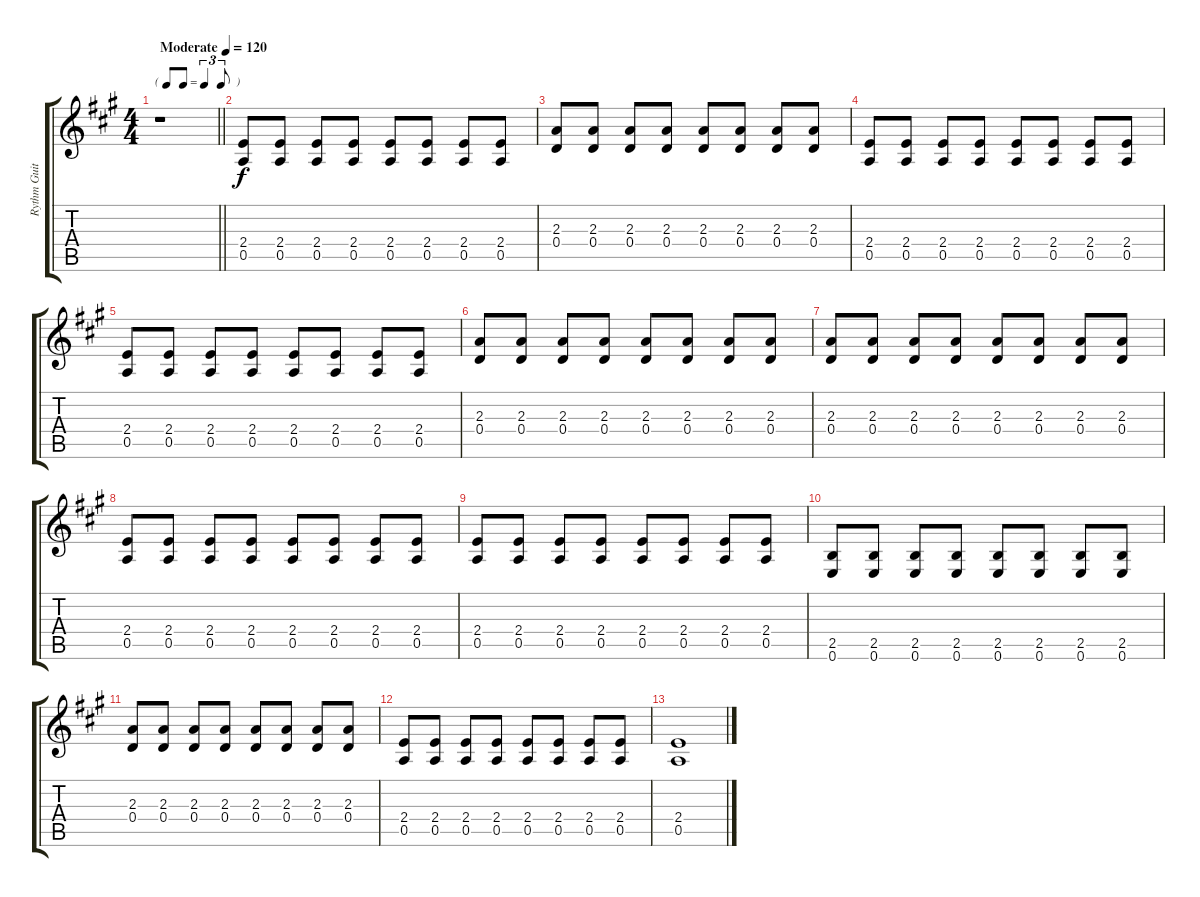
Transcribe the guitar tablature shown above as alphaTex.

\track ("Rythm Guitar" "Rythm Guit") {instrument acousticguitarsteel}
\staff {score tabs}
\tuning (E4 B3 G3 D3 A2 E2) {hide}
\ts (4 4)
\tf triplet8th
\tempo (120 "Moderate")
\clef g2
\barLineRight lightlight
\ks a
r.1{dy f instrument acousticguitarsteel} |
(2.4 0.5).8 (2.4 0.5).8 (2.4 0.5).8 (2.4 0.5).8 (2.4 0.5).8 (2.4 0.5).8 (2.4 0.5).8 (2.4 0.5).8 |
(2.3 0.4).8 (2.3 0.4).8 (2.3 0.4).8 (2.3 0.4).8 (2.3 0.4).8 (2.3 0.4).8 (2.3 0.4).8 (2.3 0.4).8 |
(2.4 0.5).8 (2.4 0.5).8 (2.4 0.5).8 (2.4 0.5).8 (2.4 0.5).8 (2.4 0.5).8 (2.4 0.5).8 (2.4 0.5).8 |
(2.4 0.5).8 (2.4 0.5).8 (2.4 0.5).8 (2.4 0.5).8 (2.4 0.5).8 (2.4 0.5).8 (2.4 0.5).8 (2.4 0.5).8 |
(2.3 0.4).8 (2.3 0.4).8 (2.3 0.4).8 (2.3 0.4).8 (2.3 0.4).8 (2.3 0.4).8 (2.3 0.4).8 (2.3 0.4).8 |
(2.3 0.4).8 (2.3 0.4).8 (2.3 0.4).8 (2.3 0.4).8 (2.3 0.4).8 (2.3 0.4).8 (2.3 0.4).8 (2.3 0.4).8 |
(2.4 0.5).8 (2.4 0.5).8 (2.4 0.5).8 (2.4 0.5).8 (2.4 0.5).8 (2.4 0.5).8 (2.4 0.5).8 (2.4 0.5).8 |
(2.4 0.5).8 (2.4 0.5).8 (2.4 0.5).8 (2.4 0.5).8 (2.4 0.5).8 (2.4 0.5).8 (2.4 0.5).8 (2.4 0.5).8 |
(2.5 0.6).8 (2.5 0.6).8 (2.5 0.6).8 (2.5 0.6).8 (2.5 0.6).8 (2.5 0.6).8 (2.5 0.6).8 (2.5 0.6).8 |
(2.3 0.4).8 (2.3 0.4).8 (2.3 0.4).8 (2.3 0.4).8 (2.3 0.4).8 (2.3 0.4).8 (2.3 0.4).8 (2.3 0.4).8 |
(2.4 0.5).8 (2.4 0.5).8 (2.4 0.5).8 (2.4 0.5).8 (2.4 0.5).8 (2.4 0.5).8 (2.4 0.5).8 (2.4 0.5).8 |
(2.4 0.5).1
